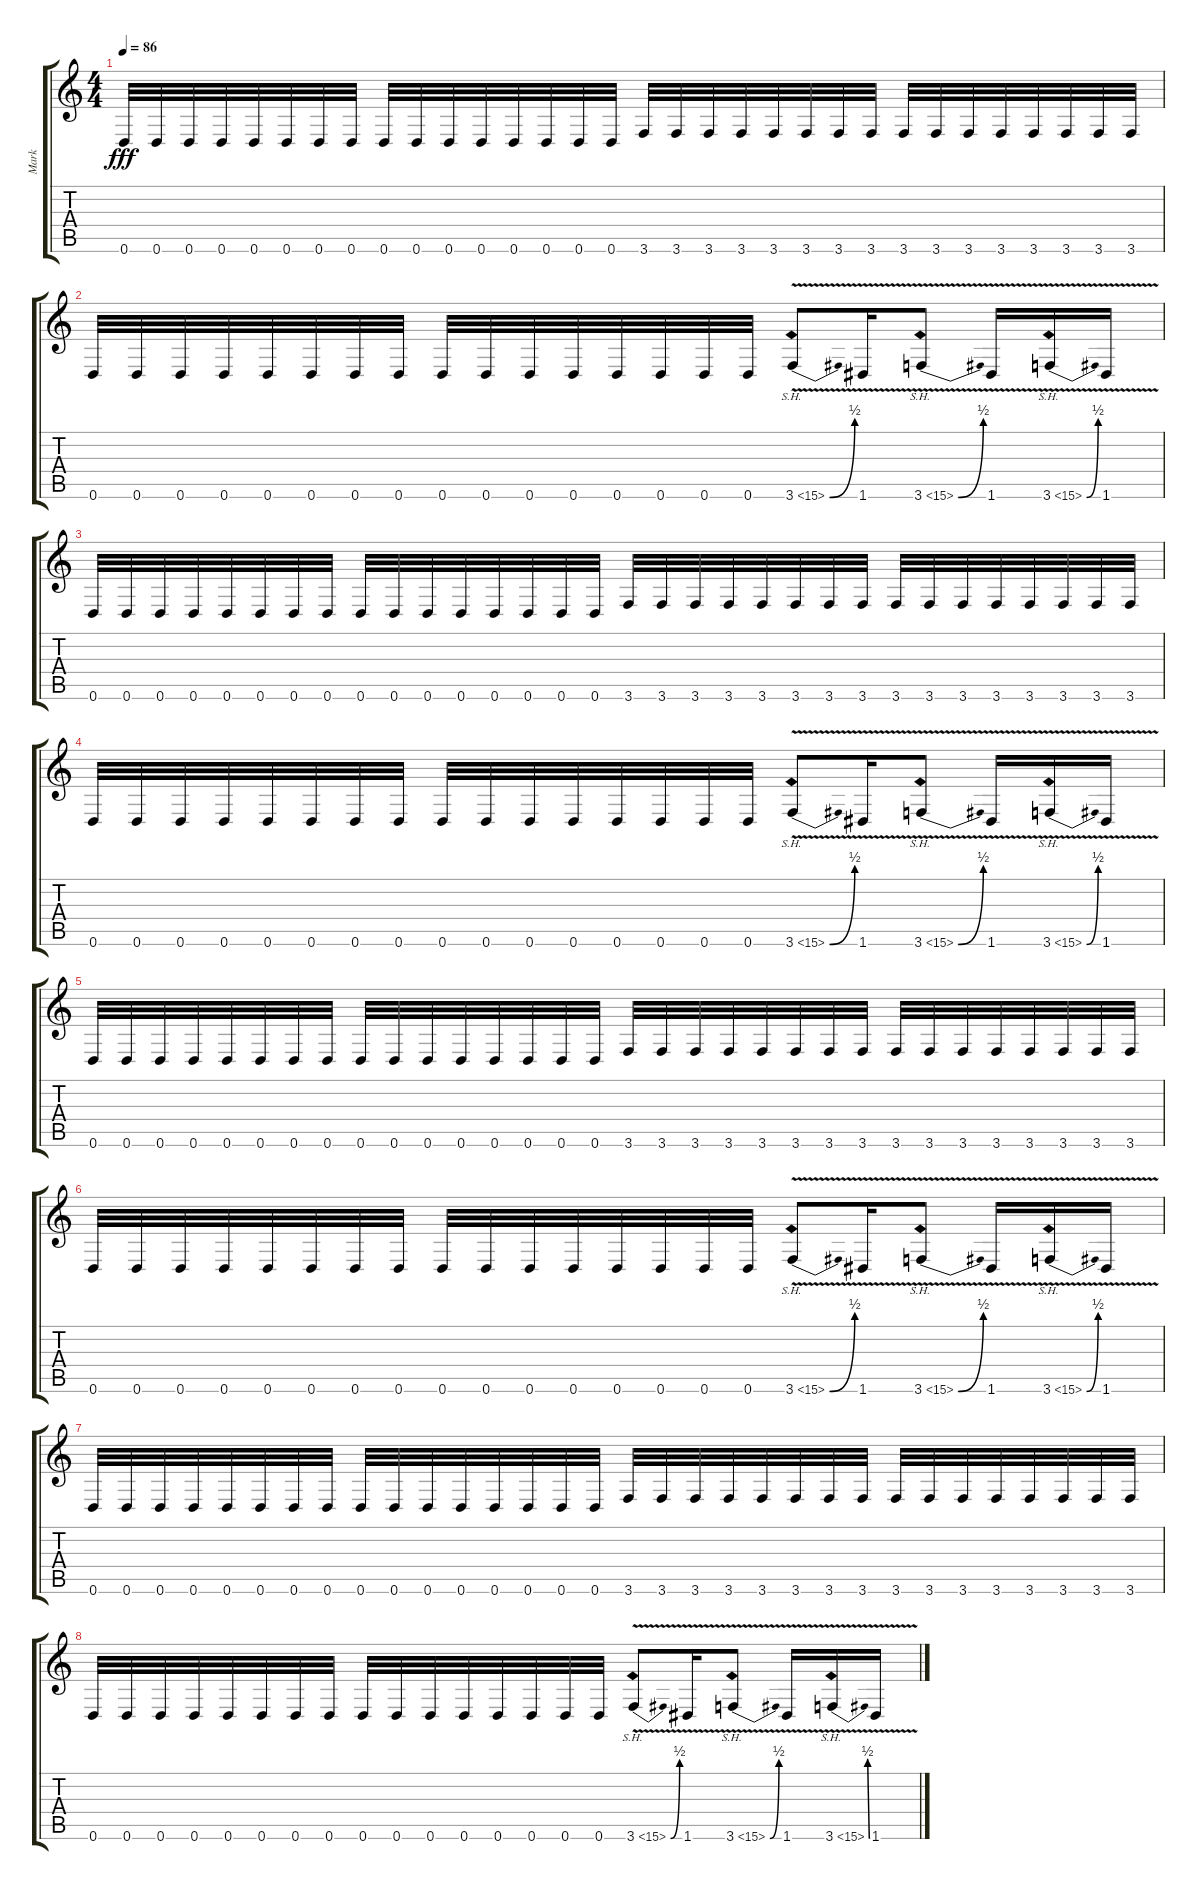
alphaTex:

\track ("Mark" "Mark") {instrument distortionguitar}
\staff {score tabs}
\tuning (E4 B3 G3 D3 A2 D2) {hide}
\ts (4 4)
\tempo 86
\clef g2
\ks c
0.6.32{dy fff} 0.6.32 0.6.32 0.6.32 0.6.32 0.6.32 0.6.32 0.6.32 0.6.32 0.6.32 0.6.32 0.6.32 0.6.32 0.6.32 0.6.32 0.6.32 3.6.32 3.6.32 3.6.32 3.6.32 3.6.32 3.6.32 3.6.32 3.6.32 3.6.32 3.6.32 3.6.32 3.6.32 3.6.32 3.6.32 3.6.32 3.6.32 |
0.6.32 0.6.32 0.6.32 0.6.32 0.6.32 0.6.32 0.6.32 0.6.32 0.6.32 0.6.32 0.6.32 0.6.32 0.6.32 0.6.32 0.6.32 0.6.32 3.6{be (bend 0 0 60 2) sh 12 v}.8 1.6{v}.16 3.6{be (bend 0 0 60 2) sh 12 v}.8 1.6{v}.16 3.6{be (bend 0 0 60 2) sh 12 v}.16 1.6{v}.16 |
0.6.32 0.6.32 0.6.32 0.6.32 0.6.32 0.6.32 0.6.32 0.6.32 0.6.32 0.6.32 0.6.32 0.6.32 0.6.32 0.6.32 0.6.32 0.6.32 3.6.32 3.6.32 3.6.32 3.6.32 3.6.32 3.6.32 3.6.32 3.6.32 3.6.32 3.6.32 3.6.32 3.6.32 3.6.32 3.6.32 3.6.32 3.6.32 |
0.6.32 0.6.32 0.6.32 0.6.32 0.6.32 0.6.32 0.6.32 0.6.32 0.6.32 0.6.32 0.6.32 0.6.32 0.6.32 0.6.32 0.6.32 0.6.32 3.6{be (bend 0 0 60 2) sh 12 v}.8 1.6{v}.16 3.6{be (bend 0 0 60 2) sh 12 v}.8 1.6{v}.16 3.6{be (bend 0 0 60 2) sh 12 v}.16 1.6{v}.16 |
0.6.32 0.6.32 0.6.32 0.6.32 0.6.32 0.6.32 0.6.32 0.6.32 0.6.32 0.6.32 0.6.32 0.6.32 0.6.32 0.6.32 0.6.32 0.6.32 3.6.32 3.6.32 3.6.32 3.6.32 3.6.32 3.6.32 3.6.32 3.6.32 3.6.32 3.6.32 3.6.32 3.6.32 3.6.32 3.6.32 3.6.32 3.6.32 |
0.6.32 0.6.32 0.6.32 0.6.32 0.6.32 0.6.32 0.6.32 0.6.32 0.6.32 0.6.32 0.6.32 0.6.32 0.6.32 0.6.32 0.6.32 0.6.32 3.6{be (bend 0 0 60 2) sh 12 v}.8 1.6{v}.16 3.6{be (bend 0 0 60 2) sh 12 v}.8 1.6{v}.16 3.6{be (bend 0 0 60 2) sh 12 v}.16 1.6{v}.16 |
0.6.32 0.6.32 0.6.32 0.6.32 0.6.32 0.6.32 0.6.32 0.6.32 0.6.32 0.6.32 0.6.32 0.6.32 0.6.32 0.6.32 0.6.32 0.6.32 3.6.32 3.6.32 3.6.32 3.6.32 3.6.32 3.6.32 3.6.32 3.6.32 3.6.32 3.6.32 3.6.32 3.6.32 3.6.32 3.6.32 3.6.32 3.6.32 |
0.6.32 0.6.32 0.6.32 0.6.32 0.6.32 0.6.32 0.6.32 0.6.32 0.6.32 0.6.32 0.6.32 0.6.32 0.6.32 0.6.32 0.6.32 0.6.32 3.6{be (bend 0 0 60 2) sh 12 v}.8 1.6{v}.16 3.6{be (bend 0 0 60 2) sh 12 v}.8 1.6{v}.16 3.6{be (bend 0 0 60 2) sh 12 v}.16 1.6{v}.16
